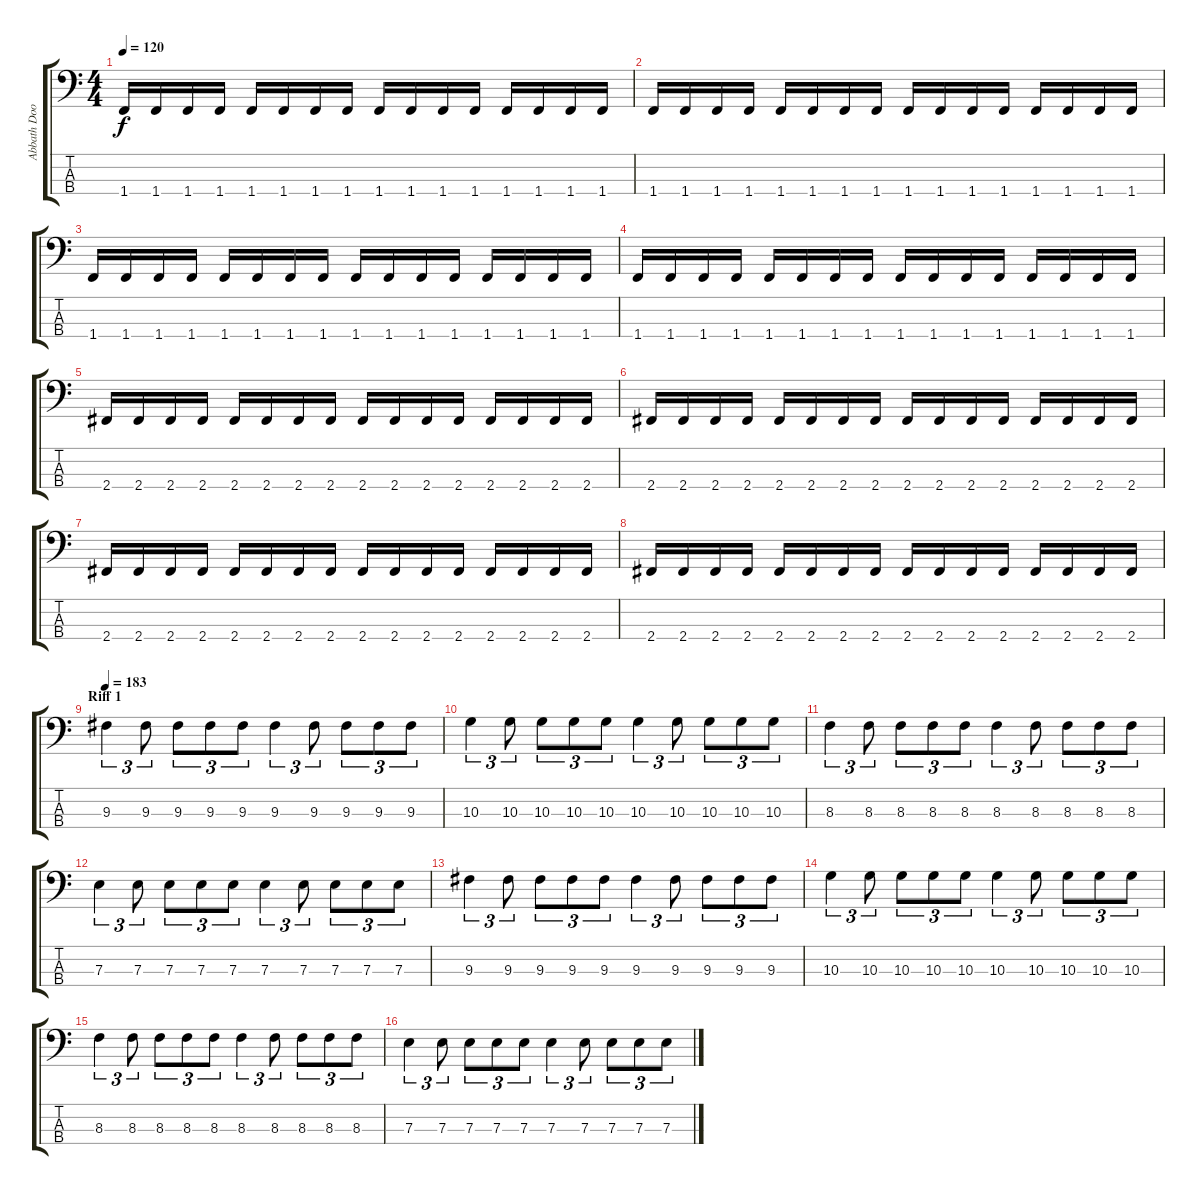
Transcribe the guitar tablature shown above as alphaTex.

\track ("Abbath Doom Occulta" "Abbath Doo") {instrument electricbasspick}
\staff {score tabs}
\tuning (G2 D2 A1 E1) {hide}
\ts (4 4)
\tempo 120
\clef f4
\ks c
1.4.16{dy f} 1.4.16 1.4.16 1.4.16 1.4.16 1.4.16 1.4.16 1.4.16 1.4.16 1.4.16 1.4.16 1.4.16 1.4.16 1.4.16 1.4.16 1.4.16 |
1.4.16 1.4.16 1.4.16 1.4.16 1.4.16 1.4.16 1.4.16 1.4.16 1.4.16 1.4.16 1.4.16 1.4.16 1.4.16 1.4.16 1.4.16 1.4.16 |
1.4.16 1.4.16 1.4.16 1.4.16 1.4.16 1.4.16 1.4.16 1.4.16 1.4.16 1.4.16 1.4.16 1.4.16 1.4.16 1.4.16 1.4.16 1.4.16 |
1.4.16 1.4.16 1.4.16 1.4.16 1.4.16 1.4.16 1.4.16 1.4.16 1.4.16 1.4.16 1.4.16 1.4.16 1.4.16 1.4.16 1.4.16 1.4.16 |
2.4.16 2.4.16 2.4.16 2.4.16 2.4.16 2.4.16 2.4.16 2.4.16 2.4.16 2.4.16 2.4.16 2.4.16 2.4.16 2.4.16 2.4.16 2.4.16 |
2.4.16 2.4.16 2.4.16 2.4.16 2.4.16 2.4.16 2.4.16 2.4.16 2.4.16 2.4.16 2.4.16 2.4.16 2.4.16 2.4.16 2.4.16 2.4.16 |
2.4.16 2.4.16 2.4.16 2.4.16 2.4.16 2.4.16 2.4.16 2.4.16 2.4.16 2.4.16 2.4.16 2.4.16 2.4.16 2.4.16 2.4.16 2.4.16 |
2.4.16 2.4.16 2.4.16 2.4.16 2.4.16 2.4.16 2.4.16 2.4.16 2.4.16 2.4.16 2.4.16 2.4.16 2.4.16 2.4.16 2.4.16 2.4.16 |
\section ("" "Riff 1")
\tempo 183
9.3.4{tu (3 2)} 9.3.8{tu (3 2)} 9.3.8{tu (3 2)} 9.3.8{tu (3 2)} 9.3.8{tu (3 2)} 9.3.4{tu (3 2)} 9.3.8{tu (3 2)} 9.3.8{tu (3 2)} 9.3.8{tu (3 2)} 9.3.8{tu (3 2)} |
10.3.4{tu (3 2)} 10.3.8{tu (3 2)} 10.3.8{tu (3 2)} 10.3.8{tu (3 2)} 10.3.8{tu (3 2)} 10.3.4{tu (3 2)} 10.3.8{tu (3 2)} 10.3.8{tu (3 2)} 10.3.8{tu (3 2)} 10.3.8{tu (3 2)} |
8.3.4{tu (3 2)} 8.3.8{tu (3 2)} 8.3.8{tu (3 2)} 8.3.8{tu (3 2)} 8.3.8{tu (3 2)} 8.3.4{tu (3 2)} 8.3.8{tu (3 2)} 8.3.8{tu (3 2)} 8.3.8{tu (3 2)} 8.3.8{tu (3 2)} |
7.3.4{tu (3 2)} 7.3.8{tu (3 2)} 7.3.8{tu (3 2)} 7.3.8{tu (3 2)} 7.3.8{tu (3 2)} 7.3.4{tu (3 2)} 7.3.8{tu (3 2)} 7.3.8{tu (3 2)} 7.3.8{tu (3 2)} 7.3.8{tu (3 2)} |
9.3.4{tu (3 2)} 9.3.8{tu (3 2)} 9.3.8{tu (3 2)} 9.3.8{tu (3 2)} 9.3.8{tu (3 2)} 9.3.4{tu (3 2)} 9.3.8{tu (3 2)} 9.3.8{tu (3 2)} 9.3.8{tu (3 2)} 9.3.8{tu (3 2)} |
10.3.4{tu (3 2)} 10.3.8{tu (3 2)} 10.3.8{tu (3 2)} 10.3.8{tu (3 2)} 10.3.8{tu (3 2)} 10.3.4{tu (3 2)} 10.3.8{tu (3 2)} 10.3.8{tu (3 2)} 10.3.8{tu (3 2)} 10.3.8{tu (3 2)} |
8.3.4{tu (3 2)} 8.3.8{tu (3 2)} 8.3.8{tu (3 2)} 8.3.8{tu (3 2)} 8.3.8{tu (3 2)} 8.3.4{tu (3 2)} 8.3.8{tu (3 2)} 8.3.8{tu (3 2)} 8.3.8{tu (3 2)} 8.3.8{tu (3 2)} |
7.3.4{tu (3 2)} 7.3.8{tu (3 2)} 7.3.8{tu (3 2)} 7.3.8{tu (3 2)} 7.3.8{tu (3 2)} 7.3.4{tu (3 2)} 7.3.8{tu (3 2)} 7.3.8{tu (3 2)} 7.3.8{tu (3 2)} 7.3.8{tu (3 2)}
